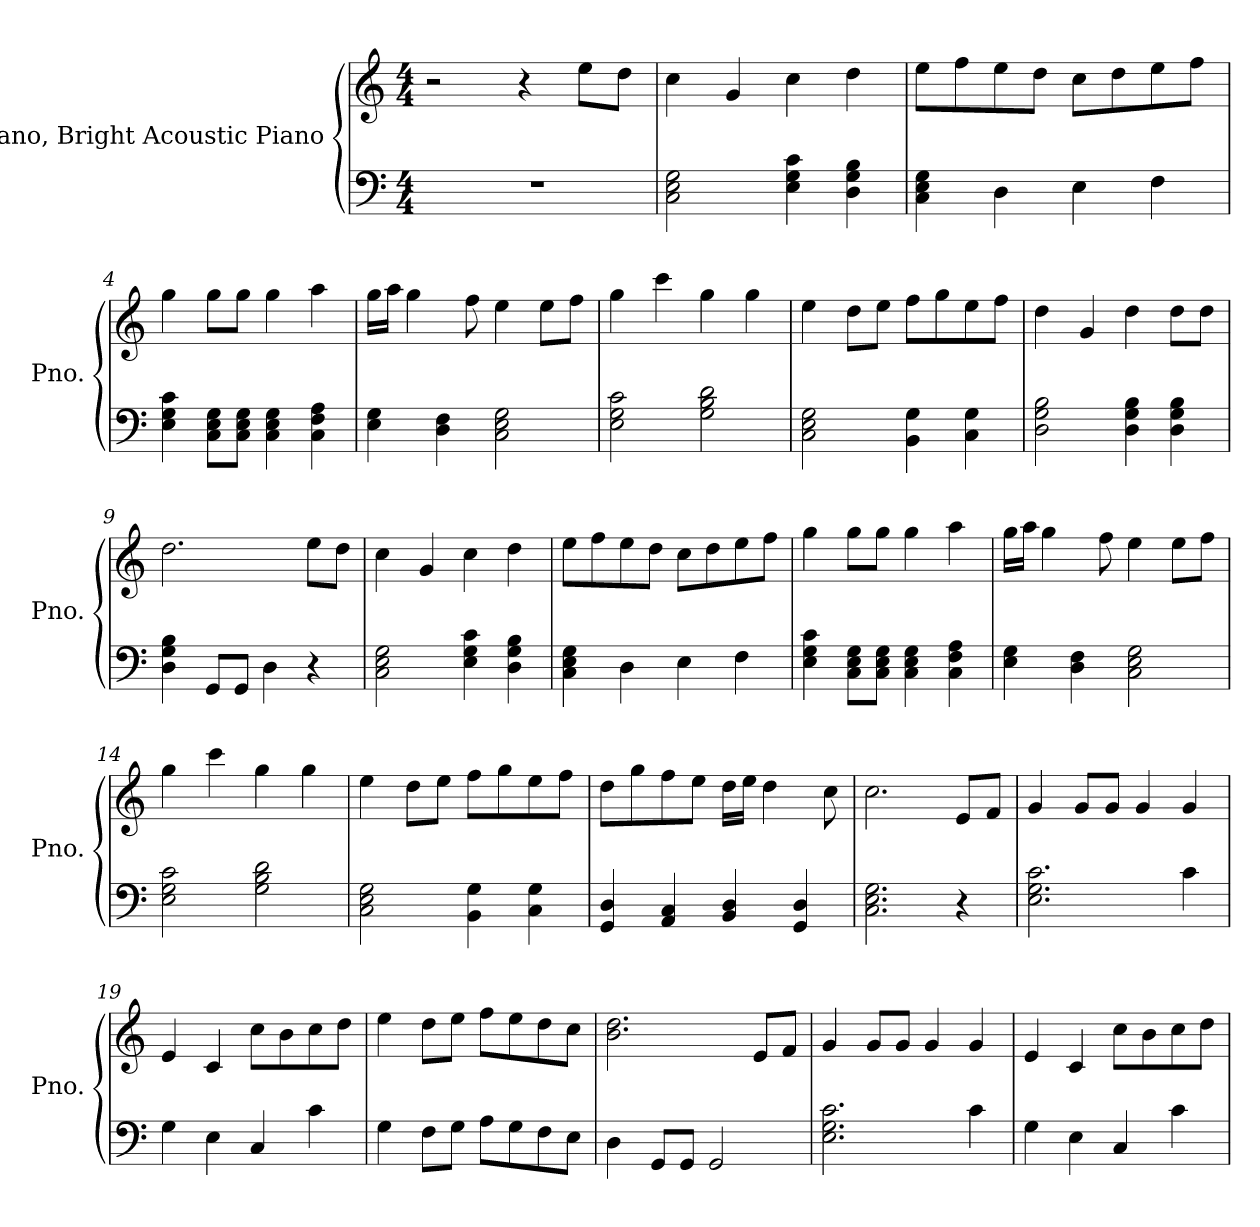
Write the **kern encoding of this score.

**kern	**kern
*part2	*part1
*staff2	*staff1
*I"Piano, Bright Acoustic Piano	*I"Piano, Bright Acoustic Piano
*I'Pno.	*I'Pno.
*clefF4	*clefG2
*k[]	*k[]
*M4/4	*M4/4
*MM140	*MM140
=1	=1
1r	2r
.	4r
.	8ee\L
.	8dd\J
=2	=2
2C\ 2E\ 2G\	4cc\
.	4g/
4E\ 4G\ 4c\	4cc\
4D\ 4G\ 4B\	4dd\
=3	=3
4C\ 4E\ 4G\	8ee\L
.	8ff\
4D\	8ee\
.	8dd\J
4E\	8cc\L
.	8dd\
4F\	8ee\
.	8ff\J
=4	=4
4E\ 4G\ 4c\	4gg\
8C\ 8E\ 8G\L	8gg\L
8C\ 8E\ 8G\J	8gg\J
4C\ 4E\ 4G\	4gg\
4C\ 4F\ 4A\	4aa\
=5	=5
4E\ 4G\	16gg\LL
.	16aa\JJ
.	4gg\
4D\ 4F\	.
.	8ff\
2C\ 2E\ 2G\	4ee\
.	8ee\L
.	8ff\J
!!LO:LB:g=z
=6	=6
2E\ 2G\ 2c\	4gg\
.	4ccc\
2G\ 2B\ 2d\	4gg\
.	4gg\
=7	=7
2C\ 2E\ 2G\	4ee\
.	8dd\L
.	8ee\J
4BB\ 4G\	8ff\L
.	8gg\
4C\ 4G\	8ee\
.	8ff\J
=8	=8
2D\ 2G\ 2B\	4dd\
.	4g/
4D\ 4G\ 4B\	4dd\
4D\ 4G\ 4B\	8dd\L
.	8dd\J
=9	=9
4D\ 4G\ 4B\	2.dd\
8GG/L	.
8GG/J	.
4D\	.
4r	8ee\L
.	8dd\J
=10	=10
2C\ 2E\ 2G\	4cc\
.	4g/
4E\ 4G\ 4c\	4cc\
4D\ 4G\ 4B\	4dd\
=11	=11
4C\ 4E\ 4G\	8ee\L
.	8ff\
4D\	8ee\
.	8dd\J
4E\	8cc\L
.	8dd\
4F\	8ee\
.	8ff\J
=12	=12
4E\ 4G\ 4c\	4gg\
8C\ 8E\ 8G\L	8gg\L
8C\ 8E\ 8G\J	8gg\J
4C\ 4E\ 4G\	4gg\
4C\ 4F\ 4A\	4aa\
!!LO:LB:g=z
=13	=13
4E\ 4G\	16gg\LL
.	16aa\JJ
.	4gg\
4D\ 4F\	.
.	8ff\
2C\ 2E\ 2G\	4ee\
.	8ee\L
.	8ff\J
=14	=14
2E\ 2G\ 2c\	4gg\
.	4ccc\
2G\ 2B\ 2d\	4gg\
.	4gg\
=15	=15
2C\ 2E\ 2G\	4ee\
.	8dd\L
.	8ee\J
4BB\ 4G\	8ff\L
.	8gg\
4C\ 4G\	8ee\
.	8ff\J
=16	=16
4GG/ 4D/	8dd\L
.	8gg\
4AA/ 4C/	8ff\
.	8ee\J
4BB/ 4D/	16dd\LL
.	16ee\JJ
.	4dd\
4GG/ 4D/	.
.	8cc\
=17	=17
2.C\ 2.E\ 2.G\	2.cc\
4r	8e/L
.	8f/J
=18	=18
2.E\ 2.G\ 2.c\	4g/
.	8g/L
.	8g/J
.	4g/
4c\	4g/
!!LO:LB:g=z
=19	=19
4G\	4e/
4E\	4c/
4C/	8cc\L
.	8b\
4c\	8cc\
.	8dd\J
=20	=20
4G\	4ee\
8F\L	8dd\L
8G\J	8ee\J
8A\L	8ff\L
8G\	8ee\
8F\	8dd\
8E\J	8cc\J
=21	=21
4D\	2.b\ 2.dd\
8GG/L	.
8GG/J	.
2GG/	.
.	8e/L
.	8f/J
=22	=22
2.E\ 2.G\ 2.c\	4g/
.	8g/L
.	8g/J
.	4g/
4c\	4g/
=23	=23
4G\	4e/
4E\	4c/
4C/	8cc\L
.	8b\
4c\	8cc\
.	8dd\J
=	=
*-	*-
